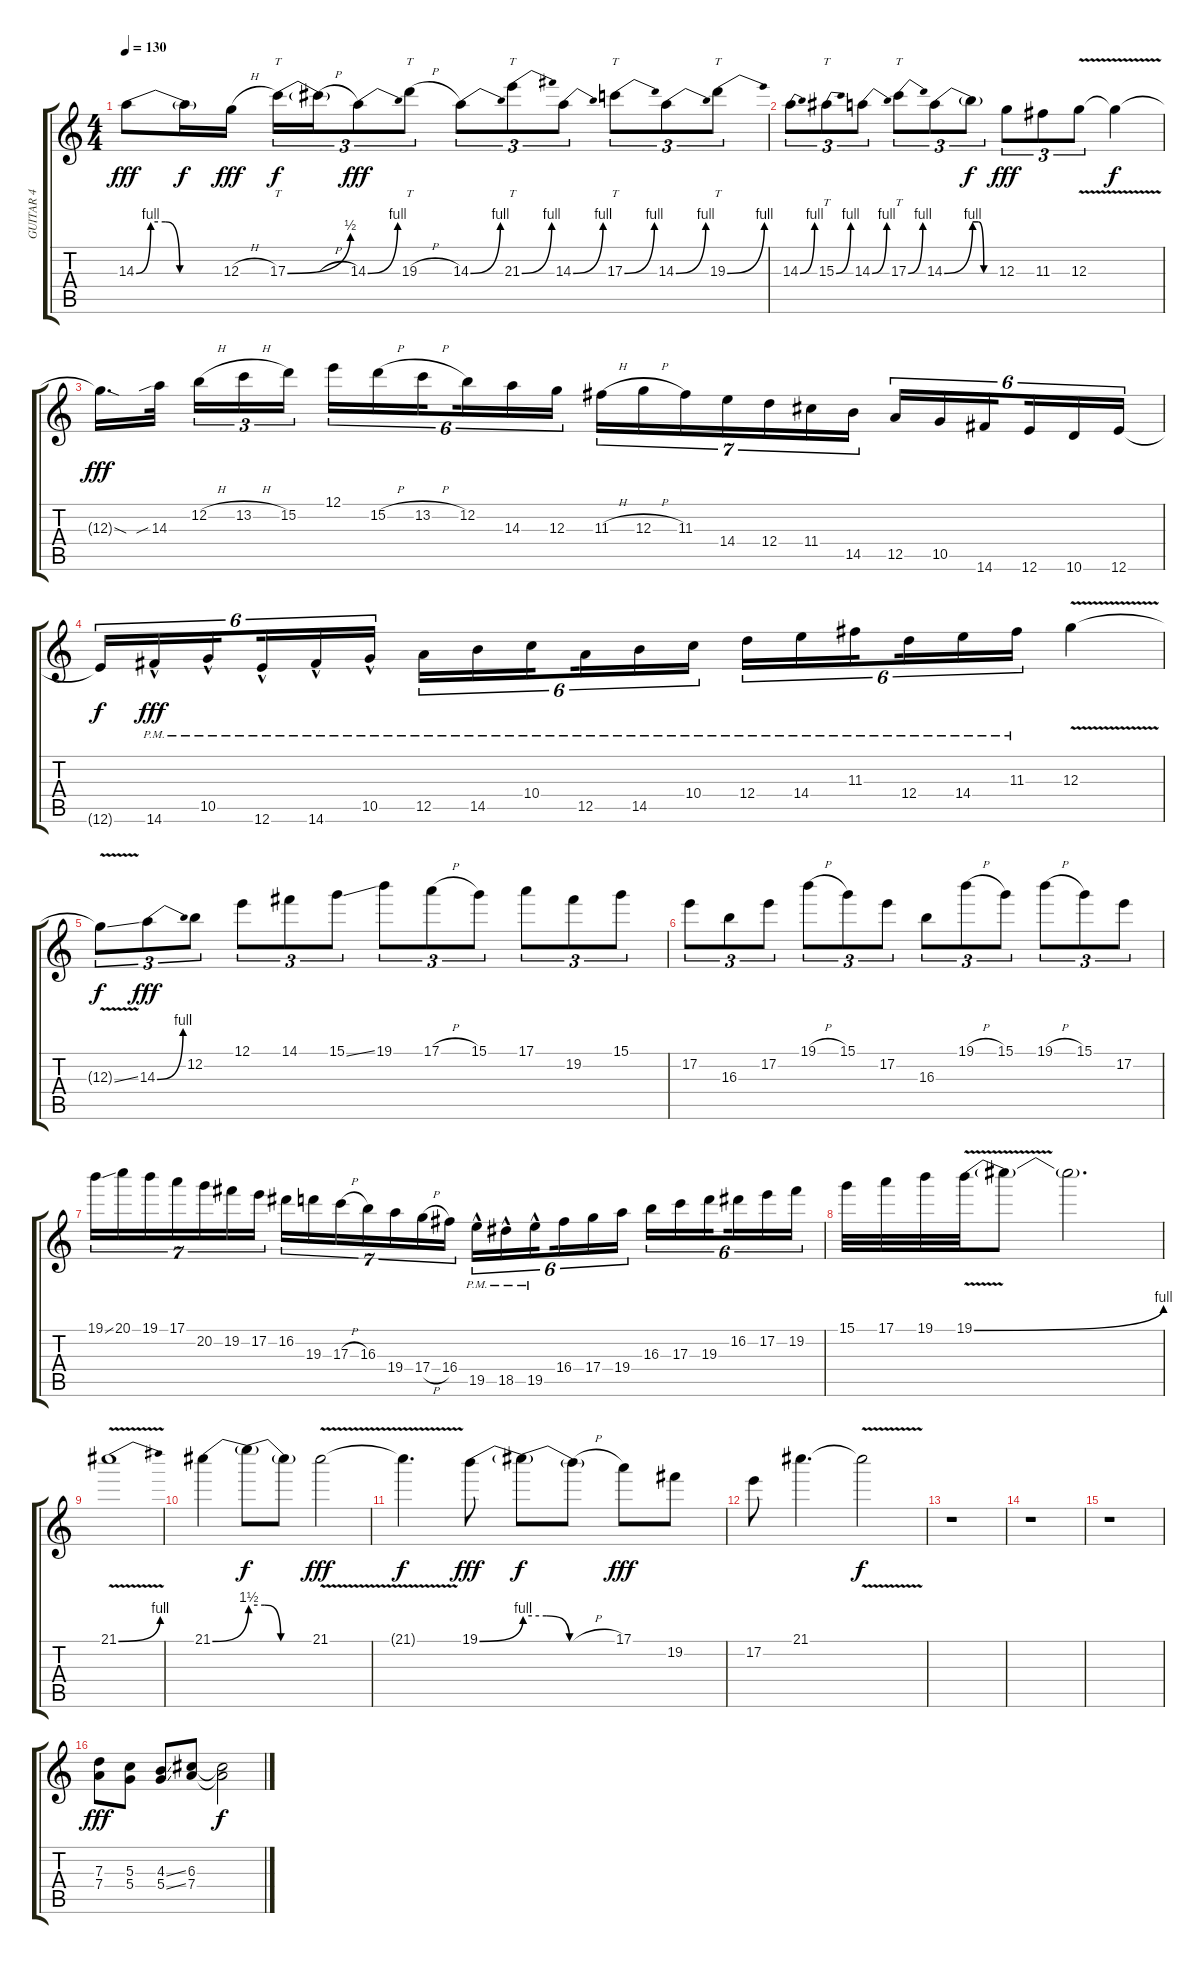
\track ("GUITAR 4" "GUITAR 4") {instrument overdrivenguitar}
\staff {score tabs}
\tuning (E4 B3 G3 D3 A2 E2) {hide}
\ts (4 4)
\tempo 130
\clef g2
\ks c
14.3{be (custom 0 0 10 4 20 4 30 0 60 0)}.8{dy fff} 14.3{t}.16{dy f} 12.3{h}.16{dy fff} 17.3{be (bend 0 0 60 2)}.16{tt tu (3 2) dy f} 17.3{h t}.16{tu (3 2)} 14.3{be (bend 0 0 60 4)}.8{tu (3 2) dy fff} 19.3{h}.8{tt tu (3 2)} 14.3{be (bend 0 0 60 4)}.8{tu (3 2)} 21.3{be (bend 0 0 60 4)}.8{tt tu (3 2)} 14.3{be (bend 0 0 60 4)}.8{tu (3 2)} 17.3{be (bend 0 0 60 4)}.8{tt tu (3 2)} 14.3{be (bend 0 0 60 4)}.8{tu (3 2)} 19.3{be (bend 0 0 60 4)}.8{tt tu (3 2)} |
14.3{be (bend 0 0 60 4)}.8{tu (3 2)} 15.3{be (bend 0 0 60 4)}.8{tt tu (3 2)} 14.3{be (bend 0 0 60 4)}.8{tu (3 2)} 17.3{be (bend 0 0 60 4)}.8{tt tu (3 2)} 14.3{be (bend 0 0 60 4)}.8{tu (3 2)} 14.3{be (custom 0 4 15 4 30 0 60 0) t}.8{tu (3 2) dy f} 12.3.8{tu (3 2) dy fff} 11.3.8{tu (3 2)} 12.3{v}.8{tu (3 2)} 12.3{t}.4{dy f} |
12.3{sod t}.16{d dy fff} 14.3{sib}.32{beam splitsecondary} 12.2{h}.16{tu (3 2)} 13.2{h}.16{tu (3 2)} 15.2.16{tu (3 2)} 12.1.16{tu (6 4)} 15.2{h}.16{tu (6 4)} 13.2{h}.16{tu (6 4) beam splitsecondary} 12.2.16{tu (6 4)} 14.3.16{tu (6 4)} 12.3.16{tu (6 4)} 11.3{h}.16{tu (7 4)} 12.3{h}.16{tu (7 4)} 11.3.16{tu (7 4)} 14.4.16{tu (7 4)} 12.4.16{tu (7 4)} 11.4.16{tu (7 4)} 14.5.16{tu (7 4)} 12.5.16{tu (6 4)} 10.5.16{tu (6 4)} 14.6.16{tu (6 4) beam splitsecondary} 12.6.16{tu (6 4)} 10.6.16{tu (6 4)} 12.6.16{tu (6 4)} |
12.6{t}.16{tu (6 4) dy f} 14.6{hac pm}.16{tu (6 4) dy fff} 10.5{hac pm}.16{tu (6 4) beam splitsecondary} 12.6{hac pm}.16{tu (6 4)} 14.6{hac pm}.16{tu (6 4)} 10.5{hac pm}.16{tu (6 4)} 12.5{pm}.16{tu (6 4)} 14.5{pm}.16{tu (6 4)} 10.4{pm}.16{tu (6 4) beam splitsecondary} 12.5{pm}.16{tu (6 4)} 14.5{pm}.16{tu (6 4)} 10.4{pm}.16{tu (6 4)} 12.4{pm}.16{tu (6 4)} 14.4{pm}.16{tu (6 4)} 11.3{pm}.16{tu (6 4) beam splitsecondary} 12.4{pm}.16{tu (6 4)} 14.4{pm}.16{tu (6 4)} 11.3{pm}.16{tu (6 4)} 12.3{v}.4 |
12.3{ss t}.8{tu (3 2) dy f} 14.3{be (bend 0 0 60 4)}.8{tu (3 2) dy fff} 12.2.8{tu (3 2)} 12.1.8{tu (3 2)} 14.1.8{tu (3 2)} 15.1{ss}.8{tu (3 2)} 19.1.8{tu (3 2)} 17.1{h}.8{tu (3 2)} 15.1.8{tu (3 2)} 17.1.8{tu (3 2)} 19.2.8{tu (3 2)} 15.1.8{tu (3 2)} |
17.2.8{tu (3 2)} 16.3.8{tu (3 2)} 17.2.8{tu (3 2)} 19.1{h}.8{tu (3 2)} 15.1.8{tu (3 2)} 17.2.8{tu (3 2)} 16.3.8{tu (3 2)} 19.1{h}.8{tu (3 2)} 15.1.8{tu (3 2)} 19.1{h}.8{tu (3 2)} 15.1.8{tu (3 2)} 17.2.8{tu (3 2)} |
19.1{ss}.16{tu (7 4)} 20.1.16{tu (7 4)} 19.1.16{tu (7 4)} 17.1.16{tu (7 4)} 20.2.16{tu (7 4)} 19.2.16{tu (7 4)} 17.2.16{tu (7 4)} 16.2.16{tu (7 4)} 19.3.16{tu (7 4)} 17.3{h}.16{tu (7 4)} 16.3.16{tu (7 4)} 19.4.16{tu (7 4)} 17.4{h}.16{tu (7 4)} 16.4.16{tu (7 4)} 19.5{hac pm}.16{tu (6 4)} 18.5{hac pm}.16{tu (6 4)} 19.5{hac pm}.16{tu (6 4) beam splitsecondary} 16.4.16{tu (6 4)} 17.4.16{tu (6 4)} 19.4.16{tu (6 4)} 16.3.16{tu (6 4)} 17.3.16{tu (6 4)} 19.3.16{tu (6 4) beam splitsecondary} 16.2.16{tu (6 4)} 17.2.16{tu (6 4)} 19.2.16{tu (6 4)} |
15.1.32 17.1.32 19.1.32 19.1{be (bend 0 0 60 4) v}.32 19.1{t}.8 19.1{t}.2{d} |
21.1{be (bend 0 0 60 4) v}.1 |
21.1{be (bend 0 0 60 6)}.4 21.1{be (custom 0 6 15 6 30 0 60 0) t}.8{dy f} 21.1{t}.8 21.1{v}.2{dy fff} |
21.1{t}.4{d dy f} 19.1{be (bend 0 0 60 4)}.8{dy fff} 19.1{be (custom 0 4 15 4 30 0 60 0) t}.8{dy f} 19.1{h t}.8 17.1.8{dy fff} 19.2.8 |
17.2.8 21.1.4{d} 21.1{v t}.2{dy f} |
r.1 |
r.1 |
r.1 |
(7.3 7.4).8{dy fff} (5.3 5.4).8 (4.3{ss} 5.4{ss}).8 (6.3 7.4).8 (6.3{t} 7.4{t}).2{dy f}
